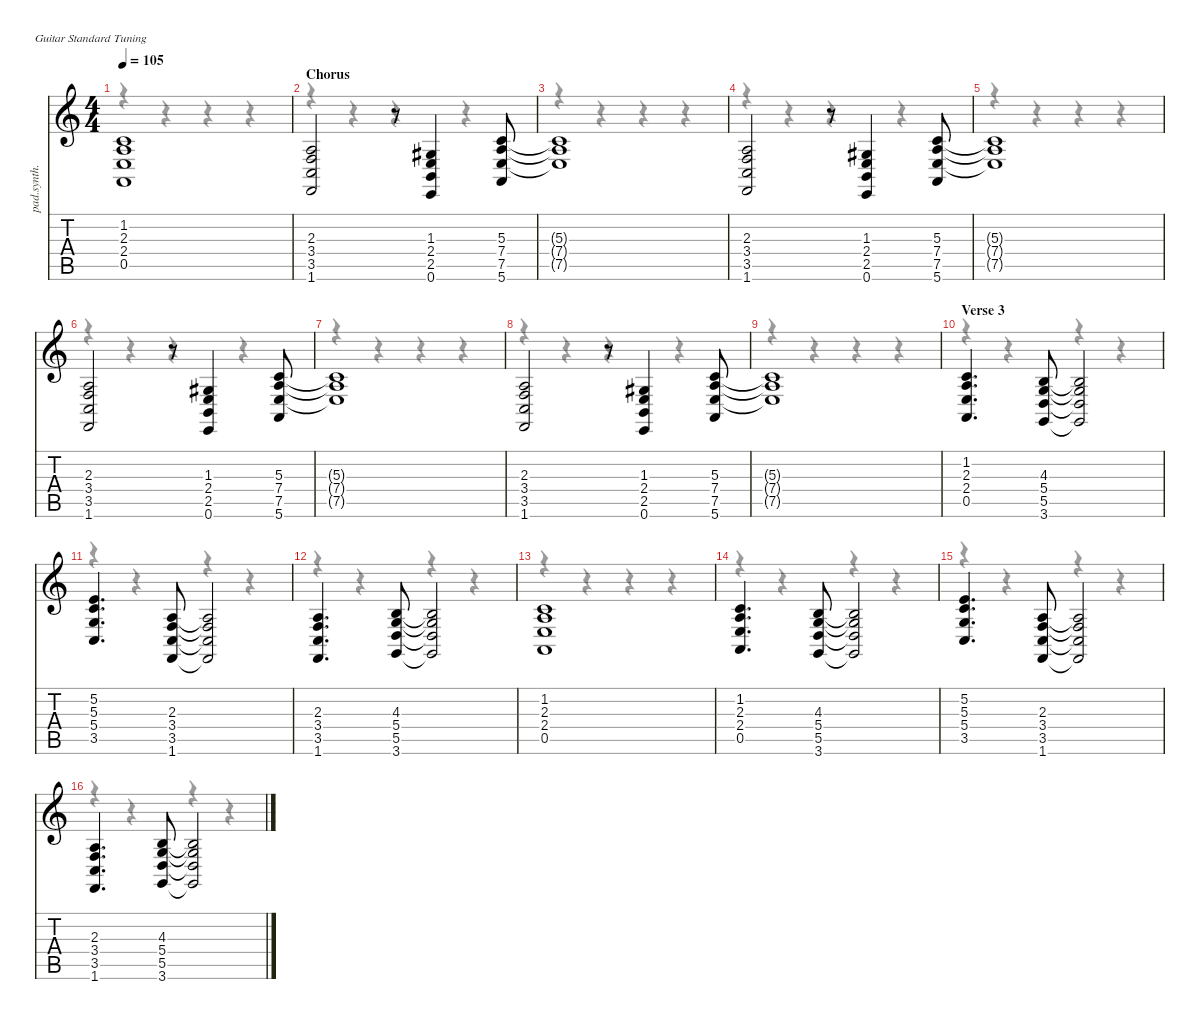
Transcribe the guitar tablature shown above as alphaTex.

\defaultSystemsLayout 4
\hideDynamics
\bracketExtendMode nobrackets
\otherSystemsTrackNameOrientation horizontal
\track ("Pad" "pad.synth.") {instrument pad7halo}
\staff {score tabs}
\tuning (E4 B3 G3 D3 A2 E2)
\voice
\ts (4 4)
\tempo 105
\clef g2
\ks c
(1.2 2.3 2.4 0.5).1{dy mf} |
\section ("" "Chorus")
(2.3 3.4 3.5 1.6).2{dy f} r.8 (1.3{acc #} 2.4 2.5 0.6).4 (5.3 7.4 7.5 5.6).8 |
(5.3{t} 7.4{t} 7.5{t}).1 |
(2.3 3.4 3.5 1.6).2 r.8 (1.3{acc #} 2.4 2.5 0.6).4 (5.3 7.4 7.5 5.6).8 |
(5.3{t} 7.4{t} 7.5{t}).1 |
(2.3 3.4 3.5 1.6).2 r.8 (1.3{acc #} 2.4 2.5 0.6).4 (5.3 7.4 7.5 5.6).8 |
(5.3{t} 7.4{t} 7.5{t}).1 |
(2.3 3.4 3.5 1.6).2 r.8 (1.3{acc #} 2.4 2.5 0.6).4 (5.3 7.4 7.5 5.6).8 |
(5.3{t} 7.4{t} 7.5{t}).1 |
\section ("" "Verse 3")
(1.2 2.3 2.4 0.5).4{d dy mf} (4.3 5.4 5.5 3.6).8 (4.3{t} 5.4{t} 5.5{t} 3.6{t}).2 |
(5.2 5.3 5.4 3.5).4{d} (2.3 3.4 3.5 1.6).8 (2.3{t} 3.4{t} 3.5{t} 1.6{t}).2 |
(2.3 3.4 3.5 1.6).4{d} (4.3 5.4 5.5 3.6).8 (4.3{t} 5.4{t} 5.5{t} 3.6{t}).2 |
(1.2 2.3 2.4 0.5).1 |
(1.2 2.3 2.4 0.5).4{d} (4.3 5.4 5.5 3.6).8 (4.3{t} 5.4{t} 5.5{t} 3.6{t}).2 |
(5.2 5.3 5.4 3.5).4{d} (2.3 3.4 3.5 1.6).8 (2.3{t} 3.4{t} 3.5{t} 1.6{t}).2 |
(2.3 3.4 3.5 1.6).4{d} (4.3 5.4 5.5 3.6).8 (4.3{t} 5.4{t} 5.5{t} 3.6{t}).2
\voice
\clef g2
\ottava regular
\simile none
\ks c
r.4{dy mf} r.4 r.4 r.4 |
r.4 r.4 r.4 r.4 |
r.4 r.4 r.4 r.4 |
r.4 r.4 r.4 r.4 |
r.4 r.4 r.4 r.4 |
r.4 r.4 r.4 r.4 |
r.4 r.4 r.4 r.4 |
r.4 r.4 r.4 r.4 |
r.4 r.4 r.4 r.4 |
r.4 r.4 r.4 r.4 |
r.4 r.4 r.4 r.4 |
r.4 r.4 r.4 r.4 |
r.4 r.4 r.4 r.4 |
r.4 r.4 r.4 r.4 |
r.4 r.4 r.4 r.4 |
r.4 r.4 r.4 r.4
